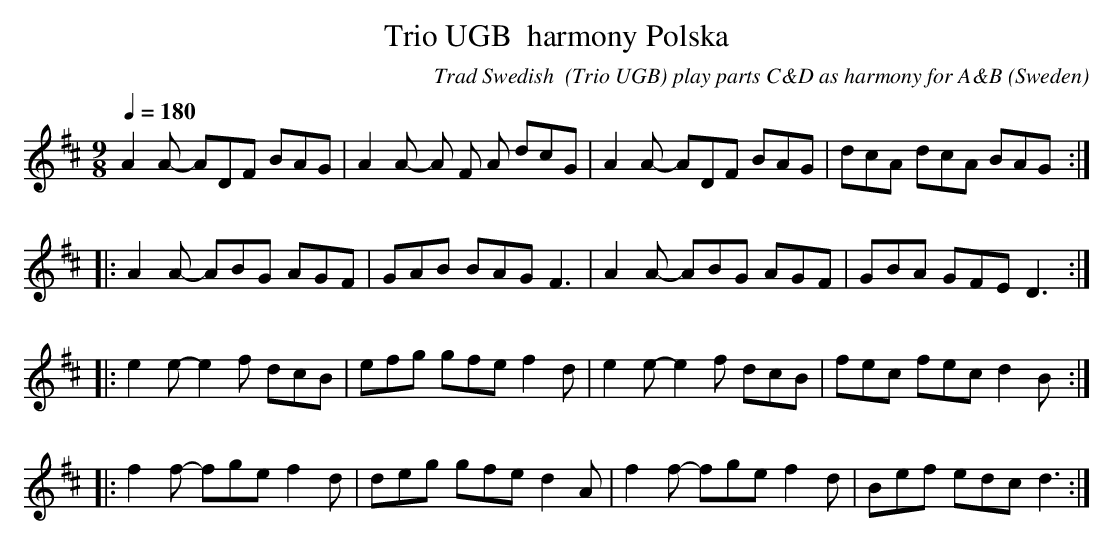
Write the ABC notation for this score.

X:1
T:Trio UGB  harmony Polska
C:Trad Swedish  (Trio UGB) play parts C&D as harmony for A&B
L:1/8
M:9/8
O:Sweden
Q:1/4=180
K:D
A2A- ADF BAG|A2A- A F A dcG|A2A- ADF BAG|dcA dcA BAG:|
|:A2A- ABG AGF|GAB BAG F3|A2A- ABG AGF|GBA GFE D3:|
|:e2e- e2f dcB|efg gfe f2d|e2e- e2f dcB|fec fec d2B:|
|:f2f- fge f2d|deg gfe d2A|f2f- fge f2d|Bef edc d3:|
